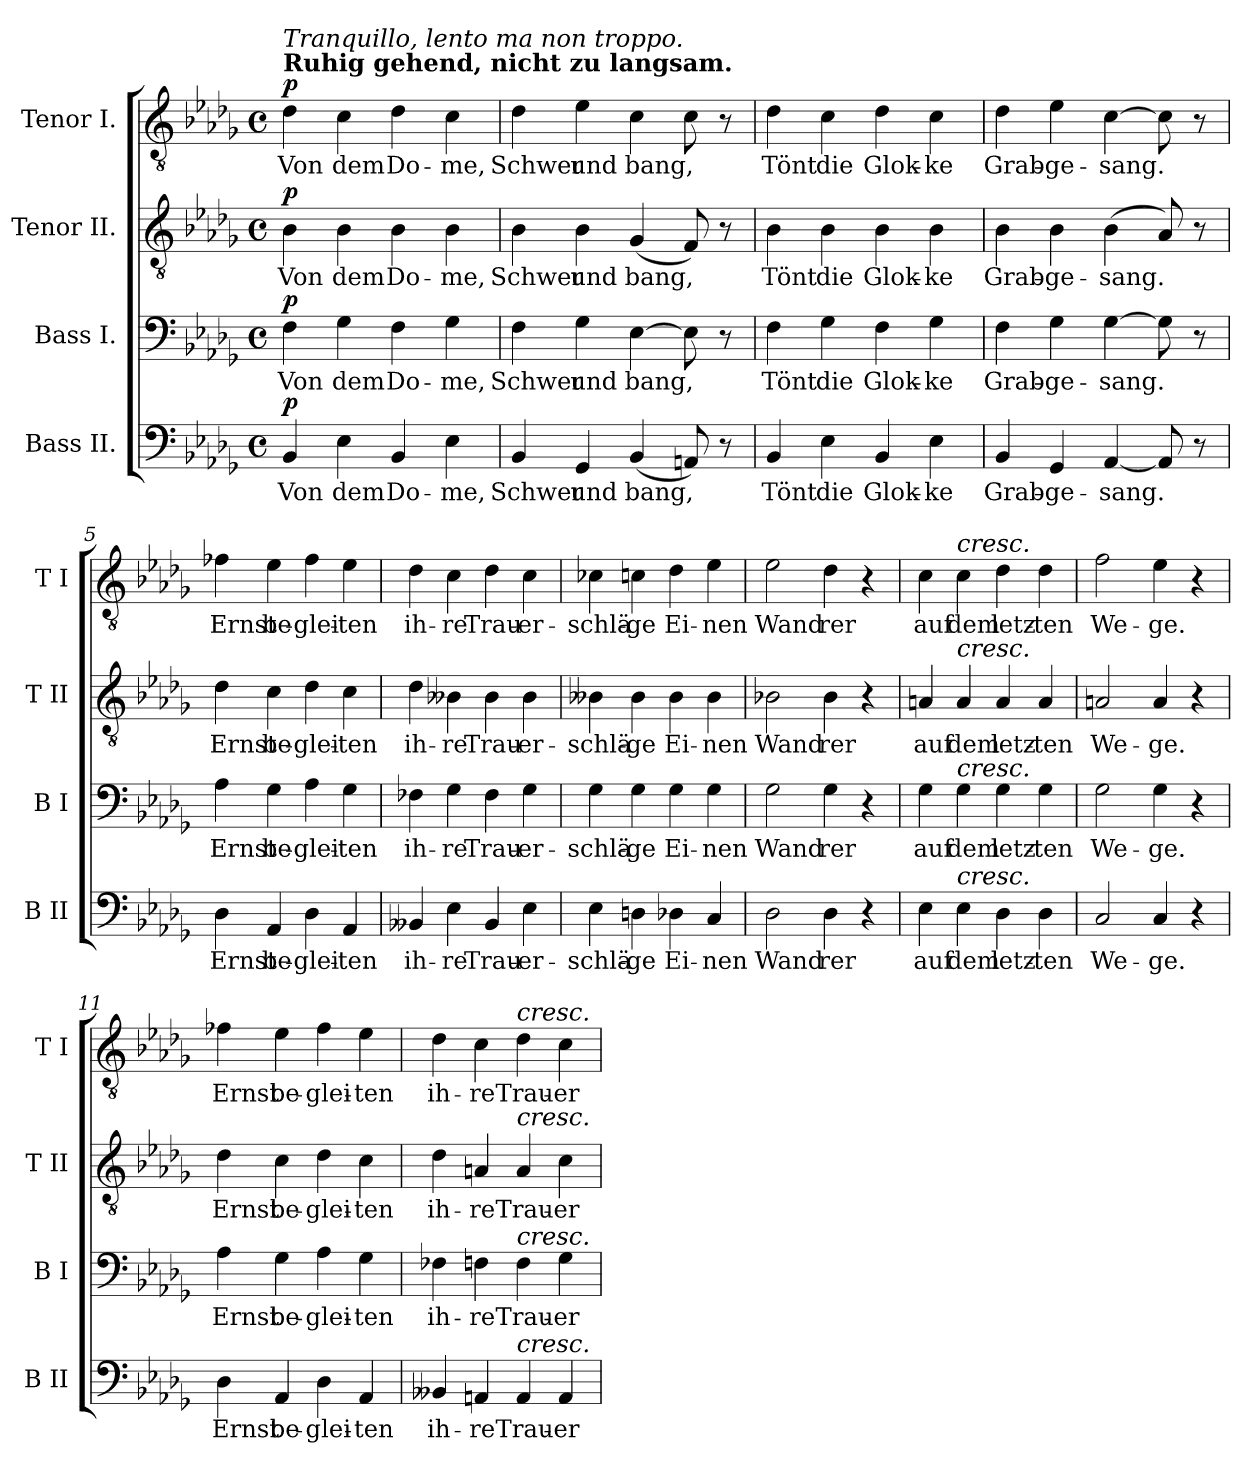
**kern	**text	**dynam	**kern	**text	**dynam	**kern	**text	**dynam	**kern	**text	**dynam
*part4	*part4	*part4	*part3	*part3	*part3	*part2	*part2	*part2	*part1	*part1	*part1
*staff4	*staff4	*staff4	*staff3	*staff3	*staff3	*staff2	*staff2	*staff2	*staff1	*staff1	*staff1
*I"Bass II.	*	*	*I"Bass I.	*	*	*I"Tenor II.	*	*	*I"Tenor I.	*	*
*I'B II	*	*	*I'B I	*	*	*I'T II	*	*	*I'T I	*	*
*clefF4	*	*	*clefF4	*	*	*clefGv2	*	*	*clefGv2	*	*
*k[b-e-a-d-g-]	*	*	*k[b-e-a-d-g-]	*	*	*k[b-e-a-d-g-]	*	*	*k[b-e-a-d-g-]	*	*
*M4/4	*	*	*M4/4	*	*	*M4/4	*	*	*M4/4	*	*
*met(c)	*	*	*met(c)	*	*	*met(c)	*	*	*met(c)	*	*
*MM70	*	*	*MM70	*	*	*MM70	*	*	*MM70	*	*
=1	=1	=1	=1	=1	=1	=1	=1	=1	=1	=1	=1
!	!	!	!	!	!	!	!	!	!LO:TX:a:B:t=Ruhig gehend, nicht zu langsam.	!	!
!	!	!	!	!	!	!	!	!	!LO:TX:i:t=Tranquillo, lento ma non troppo.	!	!
!	!LO:LY:b	!LO:DY:a	!	!LO:LY:b	!LO:DY:a	!	!LO:LY:b	!LO:DY:a	!	!LO:LY:b	!LO:DY:a
4BB-/	Von	p	4F\	Von	p	4B-\	Von	p	4d-\	Von	p
!	!LO:LY:b	!	!	!LO:LY:b	!	!	!LO:LY:b	!	!	!LO:LY:b	!
4E-\	dem	.	4G-\	dem	.	4B-\	dem	.	4c\	dem	.
!	!LO:LY:b	!	!	!LO:LY:b	!	!	!LO:LY:b	!	!	!LO:LY:b	!
4BB-/	Do-	.	4F\	Do-	.	4B-\	Do-	.	4d-\	Do-	.
!	!LO:LY:b	!	!	!LO:LY:b	!	!	!LO:LY:b	!	!	!LO:LY:b	!
4E-\	-me,	.	4G-\	-me,	.	4B-\	-me,	.	4c\	-me,	.
=2	=2	=2	=2	=2	=2	=2	=2	=2	=2	=2	=2
!	!LO:LY:b	!	!	!LO:LY:b	!	!	!LO:LY:b	!	!	!LO:LY:b	!
4BB-/	Schwer	.	4F\	Schwer	.	4B-\	Schwer	.	4d-\	Schwer	.
!	!LO:LY:b	!	!	!LO:LY:b	!	!	!LO:LY:b	!	!	!LO:LY:b	!
4GG-/	und	.	4G-\	und	.	4B-\	und	.	4e-\	und	.
!	!LO:LY:b	!	!	!LO:LY:b	!	!	!LO:LY:b	!	!	!LO:LY:b	!
(<4BB-/	bang,	.	[4E-\	bang,	.	(<4G-/	bang,	.	4c\	bang,	.
8AAn/)	.	.	8E-\]	.	.	8F/)	.	.	8c\	.	.
8r	.	.	8r	.	.	8r	.	.	8r	.	.
=3	=3	=3	=3	=3	=3	=3	=3	=3	=3	=3	=3
!	!LO:LY:b	!	!	!LO:LY:b	!	!	!LO:LY:b	!	!	!LO:LY:b	!
4BB-/	Tönt	.	4F\	Tönt	.	4B-\	Tönt	.	4d-\	Tönt	.
!	!LO:LY:b	!	!	!LO:LY:b	!	!	!LO:LY:b	!	!	!LO:LY:b	!
4E-\	die	.	4G-\	die	.	4B-\	die	.	4c\	die	.
!	!LO:LY:b	!	!	!LO:LY:b	!	!	!LO:LY:b	!	!	!LO:LY:b	!
4BB-/	Glok-	.	4F\	Glok-	.	4B-\	Glok-	.	4d-\	Glok-	.
!	!LO:LY:b	!	!	!LO:LY:b	!	!	!LO:LY:b	!	!	!LO:LY:b	!
4E-\	-ke	.	4G-\	-ke	.	4B-\	-ke	.	4c\	-ke	.
=4	=4	=4	=4	=4	=4	=4	=4	=4	=4	=4	=4
!	!LO:LY:b	!	!	!LO:LY:b	!	!	!LO:LY:b	!	!	!LO:LY:b	!
4BB-/	Grab-	.	4F\	Grab-	.	4B-\	Grab-	.	4d-\	Grab-	.
!	!LO:LY:b	!	!	!LO:LY:b	!	!	!LO:LY:b	!	!	!LO:LY:b	!
4GG-/	-ge-	.	4G-\	-ge-	.	4B-\	-ge-	.	4e-\	-ge-	.
!	!LO:LY:b	!	!	!LO:LY:b	!	!	!LO:LY:b	!	!	!LO:LY:b	!
[4AA-/	-sang.	.	[4G-\	-sang.	.	(>4B-\	-sang.	.	[4c\	-sang.	.
8AA-/]	.	.	8G-\]	.	.	8A-/)	.	.	8c\]	.	.
8r	.	.	8r	.	.	8r	.	.	8r	.	.
=5	=5	=5	=5	=5	=5	=5	=5	=5	=5	=5	=5
!	!LO:LY:b	!	!	!LO:LY:b	!	!	!LO:LY:b	!	!	!LO:LY:b	!
4D-\	Ernst	.	4A-\	Ernst	.	4d-\	Ernst	.	4f-X\	Ernst	.
!	!LO:LY:b	!	!	!LO:LY:b	!	!	!LO:LY:b	!	!	!LO:LY:b	!
4AA-/	be-	.	4G-\	be-	.	4c\	be-	.	4e-\	be-	.
!	!LO:LY:b	!	!	!LO:LY:b	!	!	!LO:LY:b	!	!	!LO:LY:b	!
4D-\	-glei-	.	4A-\	-glei-	.	4d-\	-glei-	.	4f-\	-glei-	.
!	!LO:LY:b	!	!	!LO:LY:b	!	!	!LO:LY:b	!	!	!LO:LY:b	!
4AA-/	-ten	.	4G-\	-ten	.	4c\	-ten	.	4e-\	-ten	.
!!LO:LB:g=z
=6	=6	=6	=6	=6	=6	=6	=6	=6	=6	=6	=6
!	!LO:LY:b	!	!	!LO:LY:b	!	!	!LO:LY:b	!	!	!LO:LY:b	!
4BB--X/	ih-	.	4F-X\	ih-	.	4d-\	ih-	.	4d-\	ih-	.
!	!LO:LY:b	!	!	!LO:LY:b	!	!	!LO:LY:b	!	!	!LO:LY:b	!
4E-\	-re	.	4G-\	-re	.	4B--X\	-re	.	4c\	-re	.
!	!LO:LY:b	!	!	!LO:LY:b	!	!	!LO:LY:b	!	!	!LO:LY:b	!
4BB--/	Trau-	.	4F-\	Trau-	.	4B--\	Trau-	.	4d-\	Trau-	.
!	!LO:LY:b	!	!	!LO:LY:b	!	!	!LO:LY:b	!	!	!LO:LY:b	!
4E-\	-er-	.	4G-\	-er-	.	4B--\	-er-	.	4c\	-er-	.
=7	=7	=7	=7	=7	=7	=7	=7	=7	=7	=7	=7
!	!LO:LY:b	!	!	!LO:LY:b	!	!	!LO:LY:b	!	!	!LO:LY:b	!
4E-\	-schlä-	.	4G-\	-schlä-	.	4B--X\	-schlä-	.	4c-X\	-schlä-	.
!	!LO:LY:b	!	!	!LO:LY:b	!	!	!LO:LY:b	!	!	!LO:LY:b	!
4Dn\	-ge	.	4G-\	-ge	.	4B--\	-ge	.	4cn\	-ge	.
!	!LO:LY:b	!	!	!LO:LY:b	!	!	!LO:LY:b	!	!	!LO:LY:b	!
4D-X\	Ei-	.	4G-\	Ei-	.	4B--\	Ei-	.	4d-\	Ei-	.
!	!LO:LY:b	!	!	!LO:LY:b	!	!	!LO:LY:b	!	!	!LO:LY:b	!
4C/	-nen	.	4G-\	-nen	.	4B--\	-nen	.	4e-\	-nen	.
=8	=8	=8	=8	=8	=8	=8	=8	=8	=8	=8	=8
!	!LO:LY:b	!	!	!LO:LY:b	!	!	!LO:LY:b	!	!	!LO:LY:b	!
2D-\	Wand-	.	2G-\	Wand-	.	2B-X\	Wand-	.	2e-\	Wand-	.
!	!LO:LY:b	!	!	!LO:LY:b	!	!	!LO:LY:b	!	!	!LO:LY:b	!
4D-\	-rer	.	4G-\	-rer	.	4B-\	-rer	.	4d-\	-rer	.
4r	.	.	4r	.	.	4r	.	.	4r	.	.
=9	=9	=9	=9	=9	=9	=9	=9	=9	=9	=9	=9
!	!LO:LY:b	!	!	!LO:LY:b	!	!	!LO:LY:b	!	!	!LO:LY:b	!
4E-\	auf	.	4G-\	auf	.	4An/	auf	.	4c\	auf	.
!	!	!	!	!	!	!	!	!	!LO:TX:a:i:t=cresc.	!	!
!	!	!	!	!	!	!LO:TX:a:i:t=cresc.	!	!	!	!	!
!	!	!	!LO:TX:a:i:t=cresc.	!	!	!	!	!	!	!	!
!LO:TX:a:i:t=cresc.	!	!	!	!	!	!	!	!	!	!	!
!	!LO:LY:b	!	!	!LO:LY:b	!	!	!LO:LY:b	!	!	!LO:LY:b	!
4E-\	dem	.	4G-\	dem	.	4A/	dem	.	4c\	dem	.
!	!LO:LY:b	!	!	!LO:LY:b	!	!	!LO:LY:b	!	!	!LO:LY:b	!
4D-\	letz-	.	4G-\	letz-	.	4A/	letz-	.	4d-\	letz-	.
!	!LO:LY:b	!	!	!LO:LY:b	!	!	!LO:LY:b	!	!	!LO:LY:b	!
4D-\	-ten	.	4G-\	-ten	.	4A/	-ten	.	4d-\	-ten	.
=10	=10	=10	=10	=10	=10	=10	=10	=10	=10	=10	=10
!	!LO:LY:b	!	!	!LO:LY:b	!	!	!LO:LY:b	!	!	!LO:LY:b	!
2C/	We-	.	2G-\	We-	.	2An/	We-	.	2f\	We-	.
!	!LO:LY:b	!	!	!LO:LY:b	!	!	!LO:LY:b	!	!	!LO:LY:b	!
4C/	-ge.	.	4G-\	-ge.	.	4A/	-ge.	.	4e-\	-ge.	.
4r	.	.	4r	.	.	4r	.	.	4r	.	.
=11	=11	=11	=11	=11	=11	=11	=11	=11	=11	=11	=11
!	!LO:LY:b	!	!	!LO:LY:b	!	!	!LO:LY:b	!	!	!LO:LY:b	!
4D-\	Ernst	.	4A-\	Ernst	.	4d-\	Ernst	.	4f-X\	Ernst	.
!	!LO:LY:b	!	!	!LO:LY:b	!	!	!LO:LY:b	!	!	!LO:LY:b	!
4AA-/	be-	.	4G-\	be-	.	4c\	be-	.	4e-\	be-	.
!	!LO:LY:b	!	!	!LO:LY:b	!	!	!LO:LY:b	!	!	!LO:LY:b	!
4D-\	-glei-	.	4A-\	-glei-	.	4d-\	-glei-	.	4f-\	-glei-	.
!	!LO:LY:b	!	!	!LO:LY:b	!	!	!LO:LY:b	!	!	!LO:LY:b	!
4AA-/	-ten	.	4G-\	-ten	.	4c\	-ten	.	4e-\	-ten	.
!!LO:PB:g=z
=12	=12	=12	=12	=12	=12	=12	=12	=12	=12	=12	=12
!	!LO:LY:b	!	!	!LO:LY:b	!	!	!LO:LY:b	!	!	!LO:LY:b	!
4BB--X/	ih-	.	4F-X\	ih-	.	4d-\	ih-	.	4d-\	ih-	.
!	!LO:LY:b	!	!	!LO:LY:b	!	!	!LO:LY:b	!	!	!LO:LY:b	!
4AAn/	-re	.	4Fn\	-re	.	4An/	-re	.	4c\	-re	.
!	!	!	!	!	!	!	!	!	!LO:TX:a:i:t=cresc.	!	!
!	!	!	!	!	!	!LO:TX:a:i:t=cresc.	!	!	!	!	!
!	!	!	!LO:TX:a:i:t=cresc.	!	!	!	!	!	!	!	!
!LO:TX:a:i:t=cresc.	!	!	!	!	!	!	!	!	!	!	!
!	!LO:LY:b	!	!	!LO:LY:b	!	!	!LO:LY:b	!	!	!LO:LY:b	!
4AA/	Trau-	.	4F\	Trau-	.	4A/	Trau-	.	4d-\	Trau-	.
!	!LO:LY:b	!	!	!LO:LY:b	!	!	!LO:LY:b	!	!	!LO:LY:b	!
4AA/	-er-	.	4G-\	-er-	.	4c\	-er-	.	4c\	-er-	.
=	=	=	=	=	=	=	=	=	=	=	=
*-	*-	*-	*-	*-	*-	*-	*-	*-	*-	*-	*-
